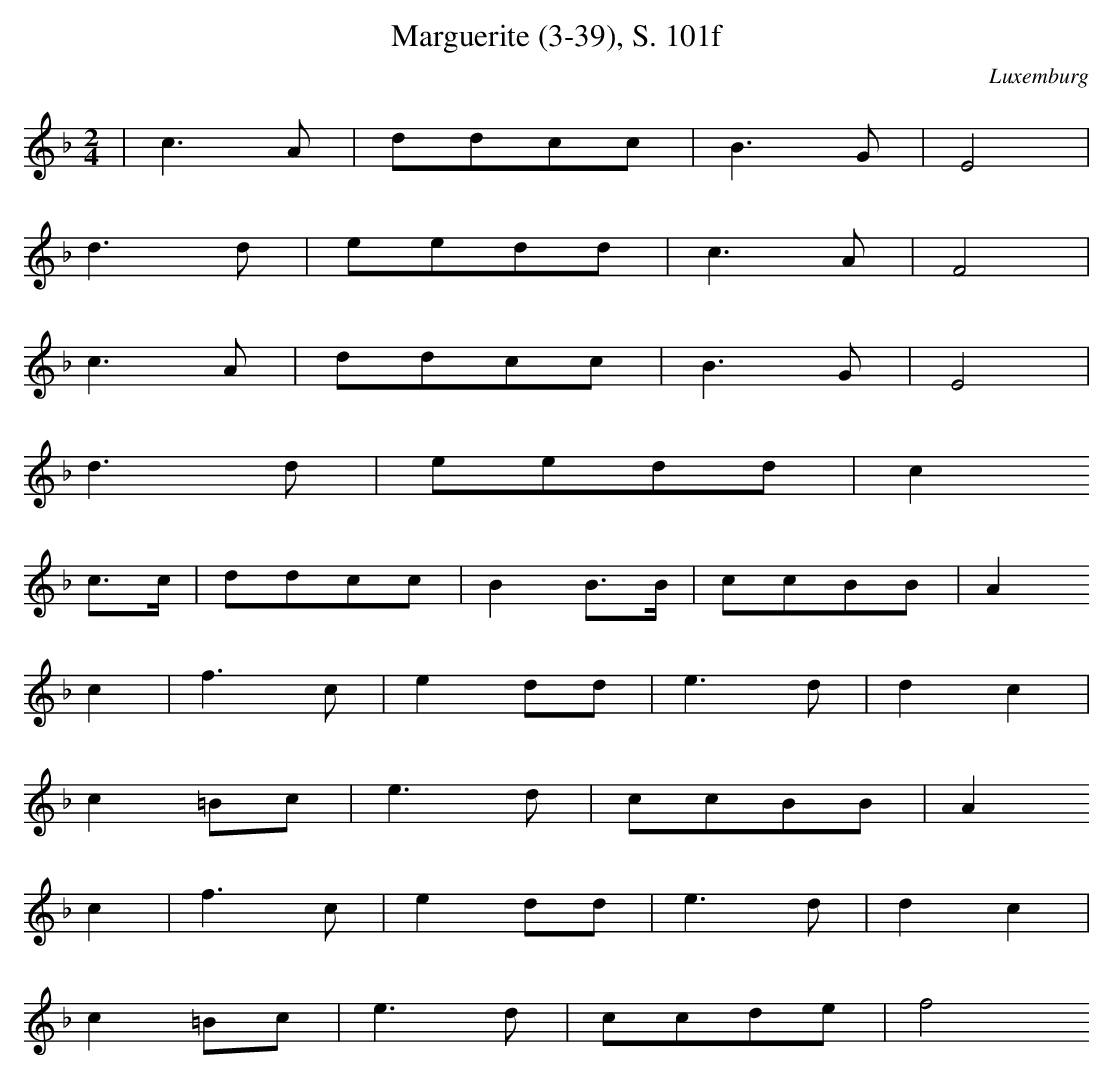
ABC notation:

X:1
T: Marguerite (3-39), S. 101f
O: Luxemburg
M: 2/4
L: 1/16
K: F
 | c6A2 | d2d2c2c2 | B6G2 | E8 |
d6d2 | e2e2d2d2 | c6A2 | F8 |
c6A2 | d2d2c2c2 | B6G2 | E8 |
d6d2 | e2e2d2d2 | c4
c3c | d2d2c2c2 | B4B3B | c2c2B2B2 | A4
c4 | f6c2 | e4d2d2 | e6d2 | d4c4 |
c4=B2c2 | e6d2 | c2c2B2B2 | A4
c4 | f6c2 | e4d2d2 | e6d2 | d4c4 |
c4=B2c2 | e6d2 | c2c2d2e2 | f8
